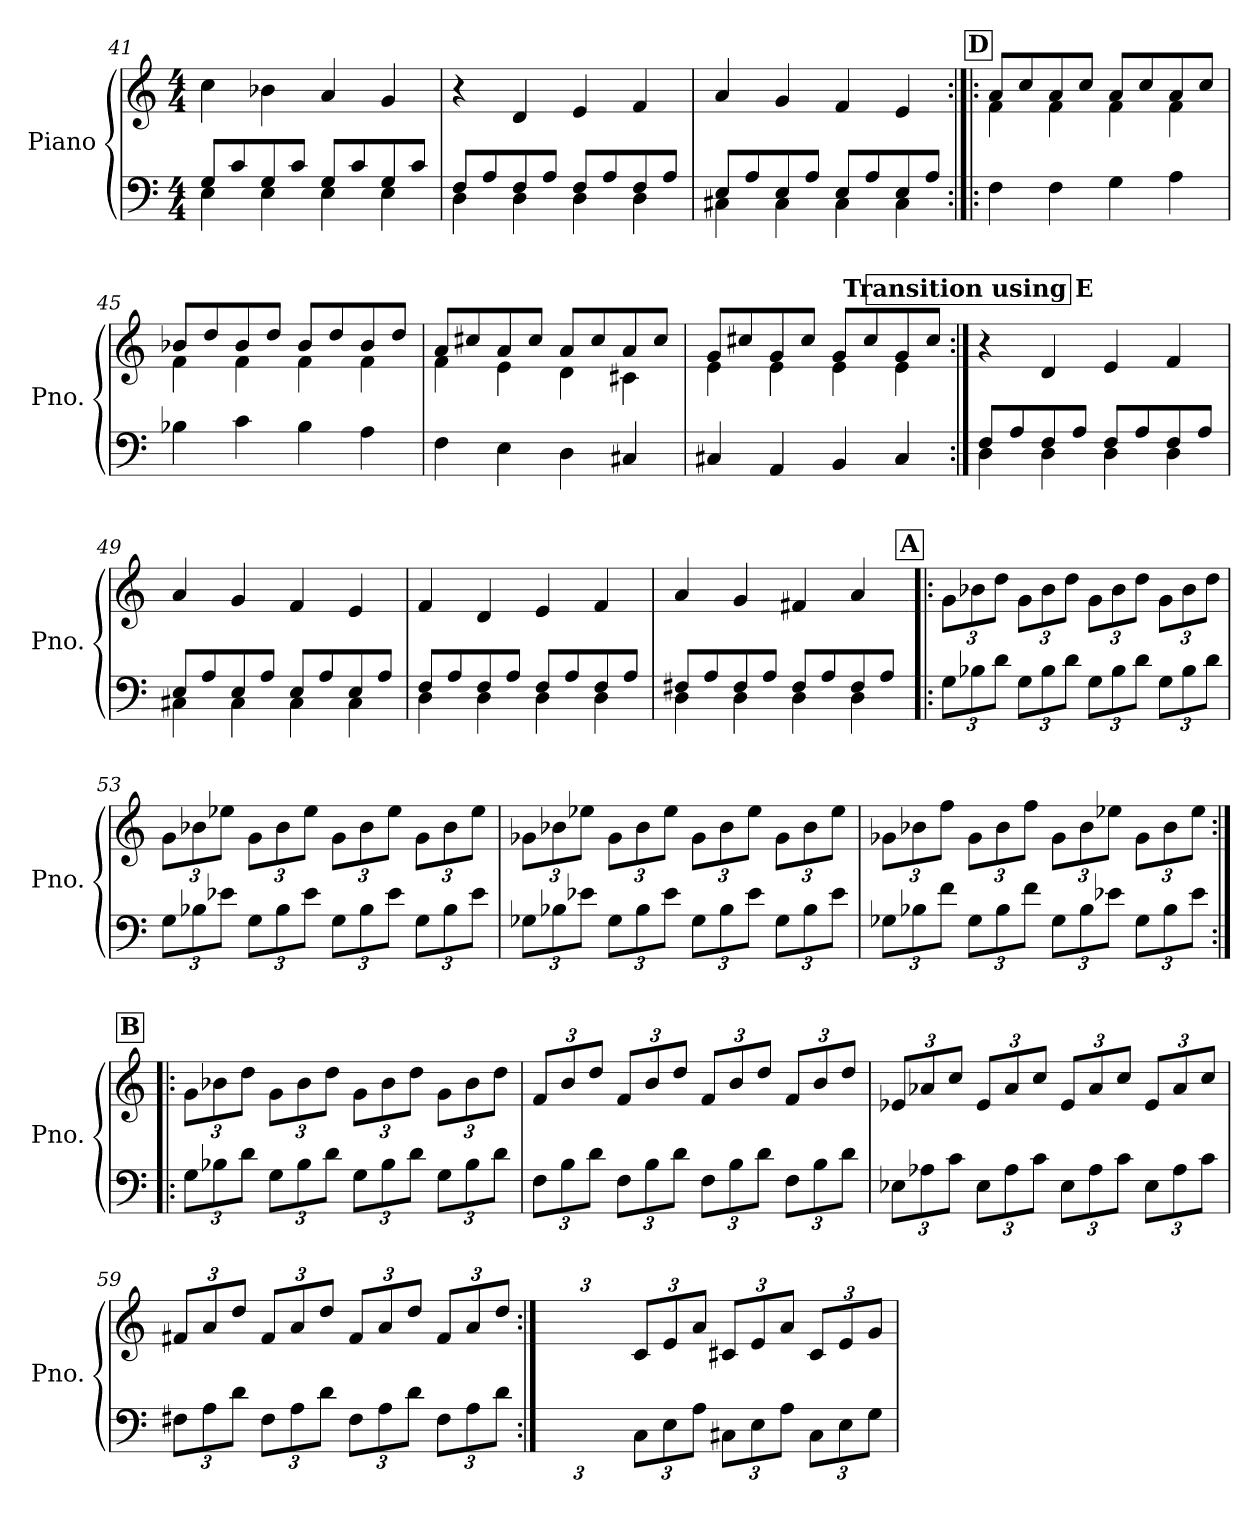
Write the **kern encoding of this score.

**kern	**kern
*part1	*part1
*staff2	*staff1
*I"Piano	*
*I'Pno.	*
*clefF4	*clefG2
*k[]	*k[]
*M4/4	*M4/4
=41	=41
*^	*
8G/L	4E\	4cc\
8c/	.	.
8G/	4E\	4b-X\
8c/J	.	.
8G/L	4E\	4a/
8c/	.	.
8G/	4E\	4g/
8c/J	.	.
!!LO:PB:g=z
=42	=42	=42
8F/L	4D\	4r
8A/	.	.
8F/	4D\	4d/
8A/J	.	.
8F/L	4D\	4e/
8A/	.	.
8F/	4D\	4f/
8A/J	.	.
=43	=43	=43
8E/L	4C#X\	4a/
8A/	.	.
8E/	4C#\	4g/
8A/J	.	.
8E/L	4C#\	4f/
8A/	.	.
8E/	4C#\	4e/
8A/J	.	.
*v	*v	*
!!LO:REH:place=s1:a:B:fs=14:t=D
=44:|!|:	=44:|!|:
*	*^
4F\	8a/L	4f\
.	8cc/	.
4F\	8a/	4f\
.	8cc/J	.
4G\	8a/L	4f\
.	8cc/	.
4A\	8a/	4f\
.	8cc/J	.
=45	=45	=45
4B-X\	8b-X/L	4f\
.	8dd/	.
4c\	8b-/	4f\
.	8dd/J	.
4B-\	8b-/L	4f\
.	8dd/	.
4A\	8b-/	4f\
.	8dd/J	.
=46	=46	=46
4F\	8a/L	4f\
.	8cc#X/	.
4E\	8a/	4e\
.	8cc#/J	.
4D\	8a/L	4d\
.	8cc#/	.
4C#X/	8a/	4c#X\
.	8cc#/J	.
!!LO:LB:g=z	!!
=47	=47	=47
4C#X/	8g/L	4e\
.	8cc#X/	.
4AA/	8g/	4e\
.	8cc#/J	.
4BB/	8g/L	4e\
.	8cc#/	.
4C#/	8g/	4e\
.	8cc#/J	.
*	*v	*v
!!LO:REH:place=s1:a:B:fs=14:t=Transition using E
=48:|!	=48:|!
*^	*
8F/L	4D\	4r
8A/	.	.
8F/	4D\	4d/
8A/J	.	.
8F/L	4D\	4e/
8A/	.	.
8F/	4D\	4f/
8A/J	.	.
=49	=49	=49
8E/L	4C#X\	4a/
8A/	.	.
8E/	4C#\	4g/
8A/J	.	.
8E/L	4C#\	4f/
8A/	.	.
8E/	4C#\	4e/
8A/J	.	.
=50	=50	=50
8F/L	4D\	4f/
8A/	.	.
8F/	4D\	4d/
8A/J	.	.
8F/L	4D\	4e/
8A/	.	.
8F/	4D\	4f/
8A/J	.	.
=51	=51	=51
8F#X/L	4D\	4a/
8A/	.	.
8F#/	4D\	4g/
8A/J	.	.
8F#/L	4D\	4f#X/
8A/	.	.
8F#/	4D\	4a/
8A/J	.	.
*v	*v	*
!!LO:LB:g=z
!!LO:REH:place=s1:a:B:fs=14:t=A
=52!|:	=52!|:
*Xbrackettup	*Xbrackettup
12G\L	12g\L
12B-X\	12b-X\
12d\J	12dd\J
12G\L	12g\L
12B-\	12b-\
12d\J	12dd\J
12G\L	12g\L
12B-\	12b-\
12d\J	12dd\J
12G\L	12g\L
12B-\	12b-\
12d\J	12dd\J
=53	=53
12G\L	12g\L
12B-X\	12b-X\
12e-X\J	12ee-X\J
12G\L	12g\L
12B-\	12b-\
12e-\J	12ee-\J
12G\L	12g\L
12B-\	12b-\
12e-\J	12ee-\J
12G\L	12g\L
12B-\	12b-\
12e-\J	12ee-\J
=54	=54
12G-X\L	12g-X\L
12B-X\	12b-X\
12e-X\J	12ee-X\J
12G-\L	12g-\L
12B-\	12b-\
12e-\J	12ee-\J
12G-\L	12g-\L
12B-\	12b-\
12e-\J	12ee-\J
12G-\L	12g-\L
12B-\	12b-\
12e-\J	12ee-\J
!!LO:LB:g=z
=55	=55
12G-X\L	12g-X\L
12B-X\	12b-X\
12f\J	12ff\J
12G-\L	12g-\L
12B-\	12b-\
12f\J	12ff\J
12G-\L	12g-\L
12B-\	12b-\
12e-X\J	12ee-X\J
12G-\L	12g-\L
12B-\	12b-\
12e-\J	12ee-\J
!!LO:REH:place=s1:a:B:fs=14:t=B
=56:|!|:	=56:|!|:
12G\L	12g\L
12B-X\	12b-X\
12d\J	12dd\J
12G\L	12g\L
12B-\	12b-\
12d\J	12dd\J
12G\L	12g\L
12B-\	12b-\
12d\J	12dd\J
12G\L	12g\L
12B-\	12b-\
12d\J	12dd\J
=57	=57
12F\L	12f/L
12B\	12b/
12d\J	12dd/J
12F\L	12f/L
12B\	12b/
12d\J	12dd/J
12F\L	12f/L
12B\	12b/
12d\J	12dd/J
12F\L	12f/L
12B\	12b/
12d\J	12dd/J
!!LO:LB:g=z
=58	=58
12E-X\L	12e-X/L
12A-X\	12a-X/
12c\J	12cc/J
12E-\L	12e-/L
12A-\	12a-/
12c\J	12cc/J
12E-\L	12e-/L
12A-\	12a-/
12c\J	12cc/J
12E-\L	12e-/L
12A-\	12a-/
12c\J	12cc/J
=59	=59
12F#X\L	12f#X/L
12A\	12a/
12d\J	12dd/J
12F#\L	12f#/L
12A\	12a/
12d\J	12dd/J
12F#\L	12f#/L
12A\	12a/
12d\J	12dd/J
12F#\L	12f#/L
12A\	12a/
12d\J	12dd/J
=60:|!	=60:|!
12C\Lyy	12c/Lyy
12E\	12e/
12A\J	12a/J
12C\L	12c/L
12E\	12e/
12A\J	12a/J
12C#X\L	12c#X/L
12E\	12e/
12A\J	12a/J
12C#\L	12c#/L
12E\	12e/
12G\J	12g/J
=	=
*-	*-
